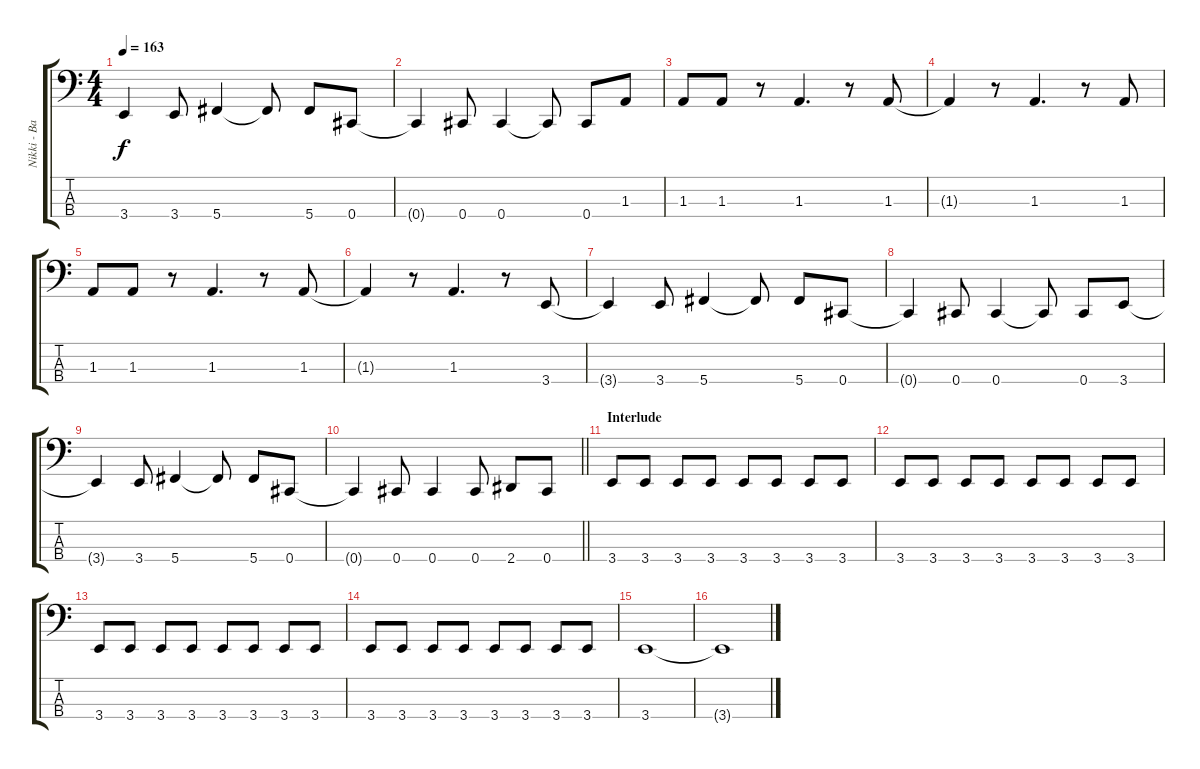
\track ("Nikki - Bass" "Nikki - Ba") {instrument electricbassfinger}
\staff {score tabs}
\tuning (Gb2 Db2 Ab1 Db1) {hide}
\ts (4 4)
\tempo 163
\clef f4
\ks c
3.4{t}.4{dy f} 3.4.8 5.4.4 5.4{t}.8 5.4.8 0.4.8 |
0.4{t}.4 0.4.8 0.4.4 0.4{t}.8 0.4.8 1.3.8 |
1.3.8 1.3.8 r.8 1.3.4{d} r.8 1.3.8 |
1.3{t}.4 r.8 1.3.4{d} r.8 1.3.8 |
1.3.8 1.3.8 r.8 1.3.4{d} r.8 1.3.8 |
1.3{t}.4 r.8 1.3.4{d} r.8 3.4.8 |
3.4{t}.4 3.4.8 5.4.4 5.4{t}.8 5.4.8 0.4.8 |
0.4{t}.4 0.4.8 0.4.4 0.4{t}.8 0.4.8 3.4.8 |
3.4{t}.4 3.4.8 5.4.4 5.4{t}.8 5.4.8 0.4.8 |
\barLineRight lightlight
0.4{t}.4 0.4.8 0.4.4 0.4.8 2.4.8 0.4.8 |
\section ("" "Interlude")
3.4.8 3.4.8 3.4.8 3.4.8 3.4.8 3.4.8 3.4.8 3.4.8 |
3.4.8 3.4.8 3.4.8 3.4.8 3.4.8 3.4.8 3.4.8 3.4.8 |
3.4.8 3.4.8 3.4.8 3.4.8 3.4.8 3.4.8 3.4.8 3.4.8 |
3.4.8 3.4.8 3.4.8 3.4.8 3.4.8 3.4.8 3.4.8 3.4.8 |
3.4.1 |
3.4{t}.1
